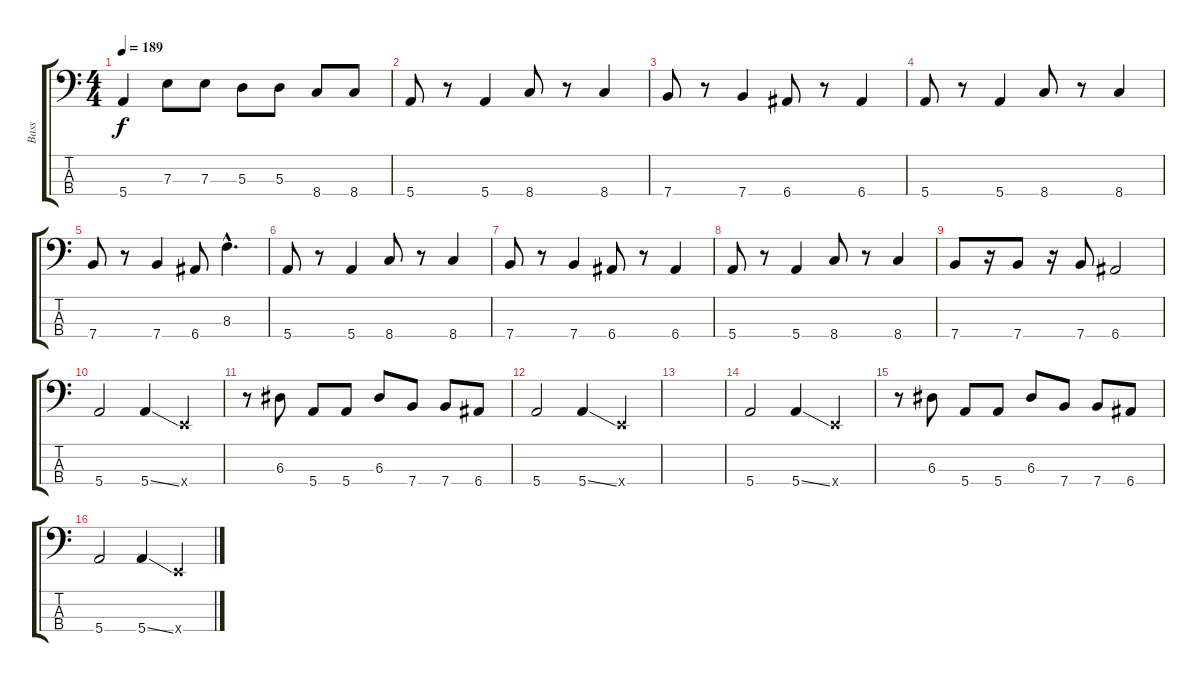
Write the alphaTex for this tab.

\track ("Bass" "Bass") {instrument electricbassfinger}
\staff {score tabs}
\tuning (G2 D2 A1 E1) {hide}
\ts (4 4)
\tempo 189
\clef f4
\ks c
5.4.4{dy f} 7.3.8 7.3.8 5.3.8 5.3.8 8.4.8 8.4.8 |
5.4.8 r.8 5.4.4 8.4.8 r.8 8.4.4 |
7.4.8 r.8 7.4.4 6.4.8 r.8 6.4.4 |
5.4.8 r.8 5.4.4 8.4.8 r.8 8.4.4 |
7.4.8 r.8 7.4.4 6.4.8 8.3{hac}.4{d} |
5.4.8 r.8 5.4.4 8.4.8 r.8 8.4.4 |
7.4.8 r.8 7.4.4 6.4.8 r.8 6.4.4 |
5.4.8 r.8 5.4.4 8.4.8 r.8 8.4.4 |
7.4.8 r.16 7.4.8 r.16 7.4.8 6.4.2 |
5.4.2 5.4{ss}.4 0.4{x}.4 |
r.8 6.3.8 5.4.8 5.4.8 6.3.8 7.4.8 7.4.8 6.4.8 |
5.4.2 5.4{ss}.4 0.4{x}.4 |
|
5.4.2 5.4{ss}.4 0.4{x}.4 |
r.8 6.3.8 5.4.8 5.4.8 6.3.8 7.4.8 7.4.8 6.4.8 |
5.4.2 5.4{ss}.4 0.4{x}.4
